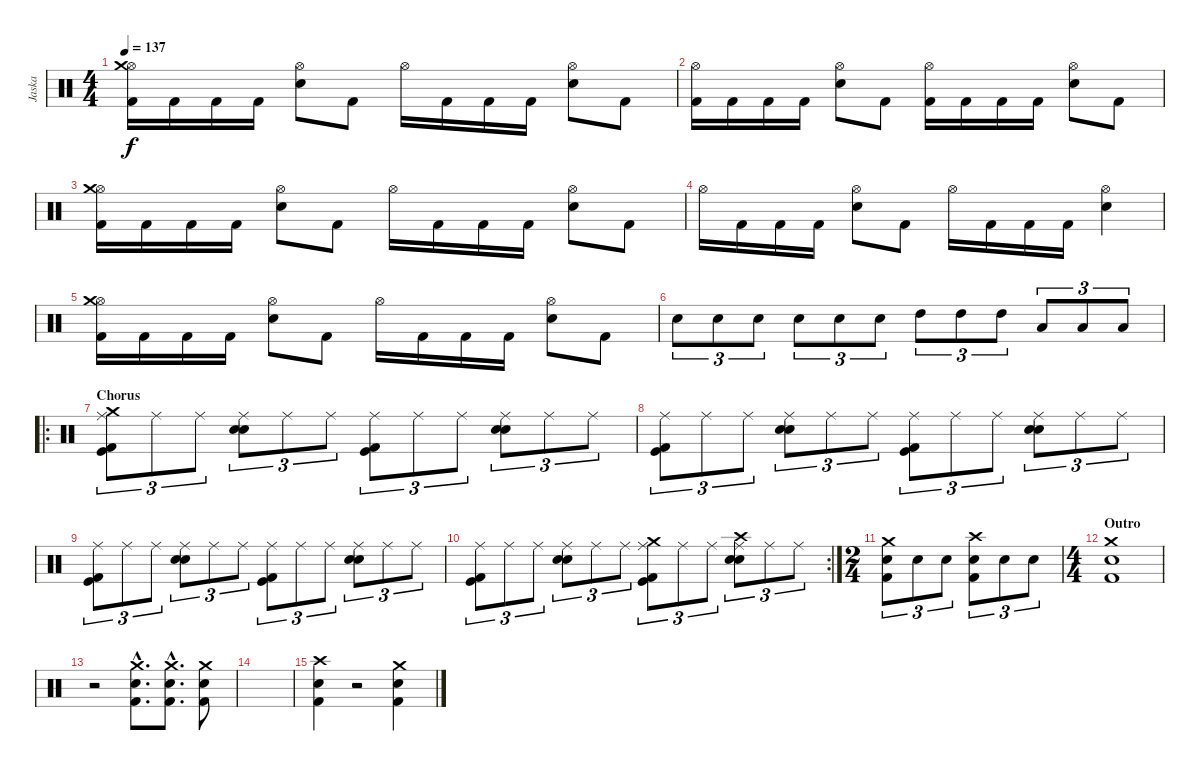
\track ("Jaska" "Jaska") {instrument percussion}
\staff {score}
\articulation defaults
\ts (4 4)
\tempo 137
\clef neutral
\ks c
("Hi-Hat (open)" "Crash medium (hit)" "Kick (hit) 2").16{dy f} "Kick (hit) 2".16 "Kick (hit) 2".16 "Kick (hit) 2".16 ("Hi-Hat (open)" "Electric Snare (hit)").8 "Kick (hit) 2".8 "Hi-Hat (open)".16 "Kick (hit) 2".16 "Kick (hit) 2".16 "Kick (hit) 2".16 ("Hi-Hat (open)" "Electric Snare (hit)").8 "Kick (hit) 2".8 |
("Hi-Hat (open)" "Kick (hit) 2").16 "Kick (hit) 2".16 "Kick (hit) 2".16 "Kick (hit) 2".16 ("Hi-Hat (open)" "Electric Snare (hit)").8 "Kick (hit) 2".8 ("Hi-Hat (open)" "Kick (hit) 2").16 "Kick (hit) 2".16 "Kick (hit) 2".16 "Kick (hit) 2".16 ("Hi-Hat (open)" "Electric Snare (hit)").8 "Kick (hit) 2".8 |
("Hi-Hat (open)" "Crash medium (hit)" "Kick (hit) 2").16 "Kick (hit) 2".16 "Kick (hit) 2".16 "Kick (hit) 2".16 ("Hi-Hat (open)" "Electric Snare (hit)").8 "Kick (hit) 2".8 "Hi-Hat (open)".16 "Kick (hit) 2".16 "Kick (hit) 2".16 "Kick (hit) 2".16 ("Hi-Hat (open)" "Electric Snare (hit)").8 "Kick (hit) 2".8 |
"Hi-Hat (open)".16 "Kick (hit) 2".16 "Kick (hit) 2".16 "Kick (hit) 2".16 ("Hi-Hat (open)" "Electric Snare (hit)").8 "Kick (hit) 2".8 "Hi-Hat (open)".16 "Kick (hit) 2".16 "Kick (hit) 2".16 "Kick (hit) 2".16 ("Hi-Hat (open)" "Electric Snare (hit)").4 |
("Hi-Hat (open)" "Crash medium (hit)" "Kick (hit) 2").16 "Kick (hit) 2".16 "Kick (hit) 2".16 "Kick (hit) 2".16 ("Hi-Hat (open)" "Electric Snare (hit)").8 "Kick (hit) 2".8 "Hi-Hat (open)".16 "Kick (hit) 2".16 "Kick (hit) 2".16 "Kick (hit) 2".16 ("Hi-Hat (open)" "Electric Snare (hit)").8 "Kick (hit) 2".8 |
"Snare (hit) 2".8{tu (3 2)} "Snare (hit) 2".8{tu (3 2)} "Snare (hit) 2".8{tu (3 2)} "Electric Snare (hit)".8{tu (3 2)} "Electric Snare (hit)".8{tu (3 2)} "Electric Snare (hit)".8{tu (3 2)} "High Tom (hit)".8{tu (3 2)} "High Tom (hit)".8{tu (3 2)} "High Tom (hit)".8{tu (3 2)} "Low Tom (hit)".8{tu (3 2)} "Low Tom (hit)".8{tu (3 2)} "Low Tom (hit)".8{tu (3 2)} |
\ro
\section ("" "Chorus")
("Ride (middle)" "Crash medium (hit)" "Kick (hit)" "Kick (hit) 2").8{tu (3 2)} "Ride (middle)".8{tu (3 2)} "Ride (middle)".8{tu (3 2)} ("Ride (middle)" "Snare (hit) 2" "Electric Snare (hit)").8{tu (3 2)} "Ride (middle)".8{tu (3 2)} "Ride (middle)".8{tu (3 2)} ("Ride (middle)" "Kick (hit)" "Kick (hit) 2").8{tu (3 2)} "Ride (middle)".8{tu (3 2)} "Ride (middle)".8{tu (3 2)} ("Ride (middle)" "Snare (hit) 2" "Electric Snare (hit)").8{tu (3 2)} "Ride (middle)".8{tu (3 2)} "Ride (middle)".8{tu (3 2)} |
("Ride (middle)" "Kick (hit)" "Kick (hit) 2").8{tu (3 2)} "Ride (middle)".8{tu (3 2)} "Ride (middle)".8{tu (3 2)} ("Ride (middle)" "Snare (hit) 2" "Electric Snare (hit)").8{tu (3 2)} "Ride (middle)".8{tu (3 2)} "Ride (middle)".8{tu (3 2)} ("Ride (middle)" "Kick (hit)" "Kick (hit) 2").8{tu (3 2)} "Ride (middle)".8{tu (3 2)} "Ride (middle)".8{tu (3 2)} ("Ride (middle)" "Snare (hit) 2" "Electric Snare (hit)").8{tu (3 2)} "Ride (middle)".8{tu (3 2)} "Ride (middle)".8{tu (3 2)} |
("Ride (middle)" "Kick (hit)" "Kick (hit) 2").8{tu (3 2)} "Ride (middle)".8{tu (3 2)} "Ride (middle)".8{tu (3 2)} ("Ride (middle)" "Snare (hit) 2" "Electric Snare (hit)").8{tu (3 2)} "Ride (middle)".8{tu (3 2)} "Ride (middle)".8{tu (3 2)} ("Ride (middle)" "Kick (hit)" "Kick (hit) 2").8{tu (3 2)} "Ride (middle)".8{tu (3 2)} "Ride (middle)".8{tu (3 2)} ("Ride (middle)" "Snare (hit) 2" "Electric Snare (hit)").8{tu (3 2)} "Ride (middle)".8{tu (3 2)} "Ride (middle)".8{tu (3 2)} |
\rc 2
("Ride (middle)" "Kick (hit)" "Kick (hit) 2").8{tu (3 2)} "Ride (middle)".8{tu (3 2)} "Ride (middle)".8{tu (3 2)} ("Ride (middle)" "Snare (hit) 2" "Electric Snare (hit)").8{tu (3 2)} "Ride (middle)".8{tu (3 2)} "Ride (middle)".8{tu (3 2)} ("Crash medium (hit)" "Ride (middle)" "Kick (hit)" "Kick (hit) 2").8{tu (3 2)} "Ride (middle)".8{tu (3 2)} "Ride (middle)".8{tu (3 2)} ("Crash high (hit)" "Ride (middle)" "Snare (hit) 2" "Electric Snare (hit)").8{tu (3 2)} "Ride (middle)".8{tu (3 2)} "Ride (middle)".8{tu (3 2)} |
\ts (2 4)
("Crash medium (hit)" "Snare (hit) 2" "Kick (hit) 2").8{tu (3 2)} "Snare (hit) 2".8{tu (3 2)} "Snare (hit) 2".8{tu (3 2)} ("Crash high (hit)" "Snare (hit) 2" "Kick (hit) 2").8{tu (3 2)} "Snare (hit) 2".8{tu (3 2)} "Snare (hit) 2".8{tu (3 2)} |
\ts (4 4)
\section ("" "Outro")
("Crash medium (hit)" "Electric Snare (hit)" "Kick (hit) 2").1 |
r.2 ("Crash medium (hit)"{hac} "Electric Snare (hit)"{hac} "Kick (hit) 2"{hac}).8{d} ("Crash medium (hit)"{hac} "Electric Snare (hit)"{hac} "Kick (hit) 2"{hac}).8{d} ("Crash medium (hit)" "Electric Snare (hit)" "Kick (hit) 2").8 |
|
("Crash high (hit)" "Snare (hit) 2" "Kick (hit) 2").4 r.2 ("Crash medium (hit)" "Snare (hit) 2" "Kick (hit) 2").4
